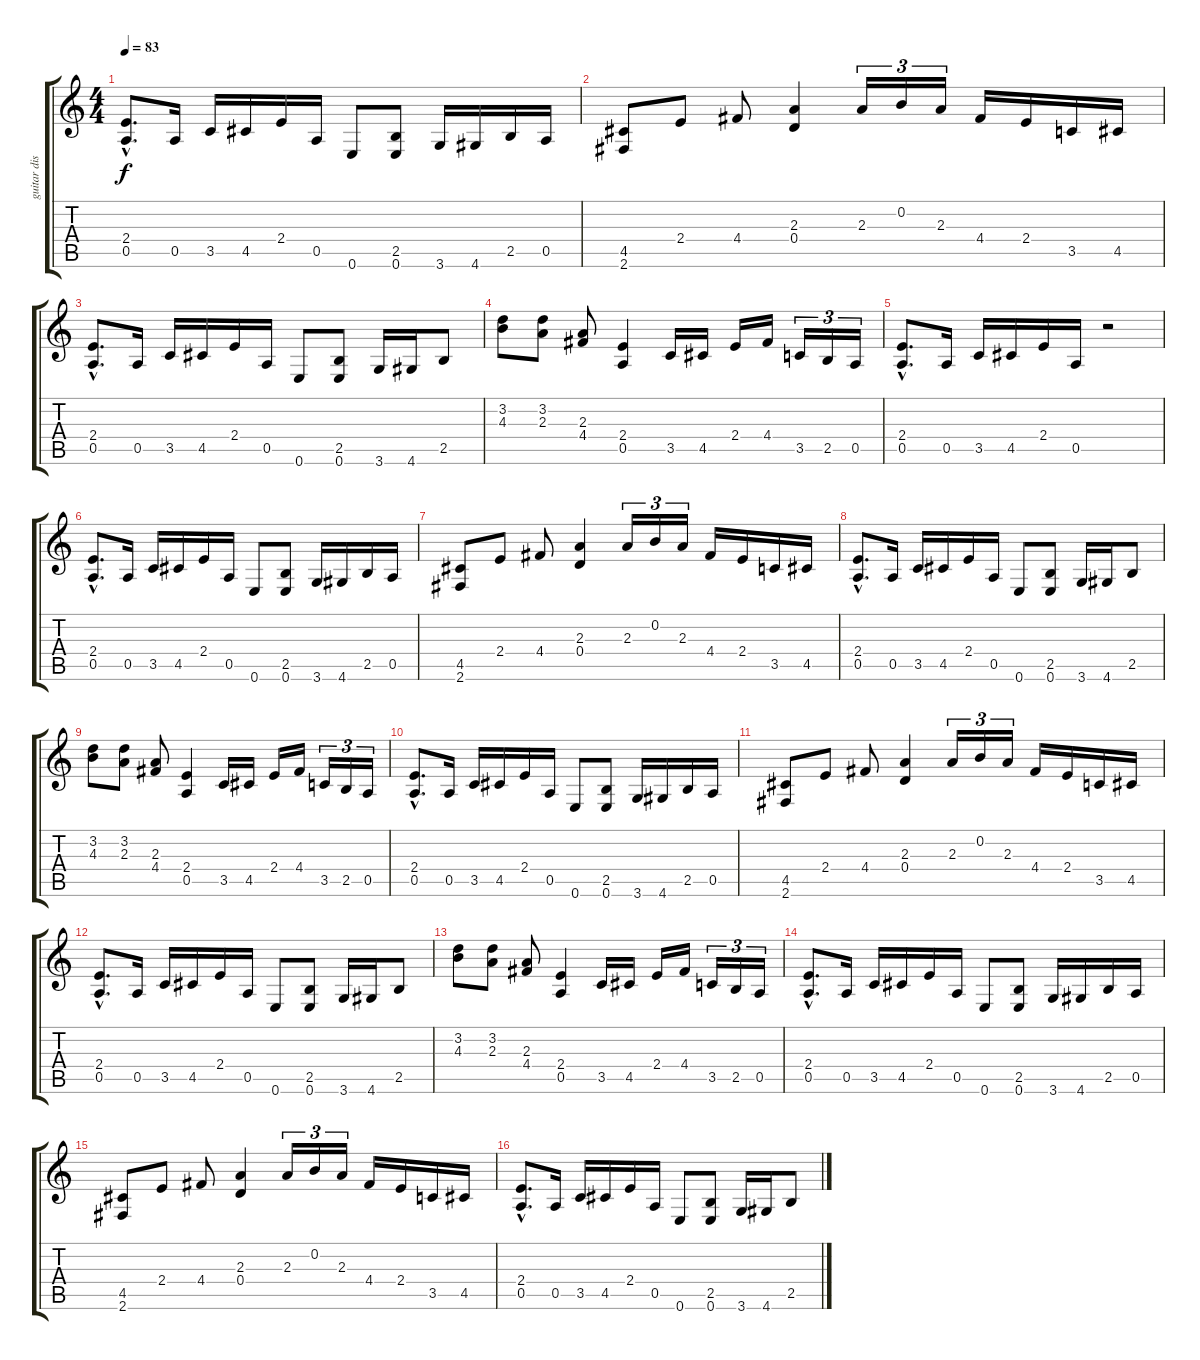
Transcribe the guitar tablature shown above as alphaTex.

\track ("guitar distr" "guitar dis") {instrument distortionguitar}
\staff {score tabs}
\tuning (E4 B3 G3 D3 A2 E2) {hide}
\ts (4 4)
\tempo 83
\clef g2
\ks c
(2.4{hac} 0.5{hac}).8{d dy f} 0.5.16 3.5.16 4.5.16 2.4.16 0.5.16 0.6.8 (2.5 0.6).8 3.6.16 4.6.16 2.5.16 0.5.16 |
(4.5 2.6).8 2.4.8 4.4.8 (2.3 0.4).4 2.3.16{tu (3 2)} 0.2.16{tu (3 2)} 2.3.16{tu (3 2)} 4.4.16 2.4.16 3.5.16 4.5.16 |
(2.4{hac} 0.5{hac}).8{d} 0.5.16 3.5.16 4.5.16 2.4.16 0.5.16 0.6.8 (2.5 0.6).8 3.6.16 4.6.16 2.5.8 |
(3.2 4.3).8 (3.2 2.3).8 (2.3 4.4).8 (2.4 0.5).4 3.5.16 4.5.16 2.4.16 4.4.16 3.5.16{tu (3 2)} 2.5.16{tu (3 2)} 0.5.16{tu (3 2)} |
(2.4{hac} 0.5{hac}).8{d} 0.5.16 3.5.16 4.5.16 2.4.16 0.5.16 r.2 |
(2.4{hac} 0.5{hac}).8{d} 0.5.16 3.5.16 4.5.16 2.4.16 0.5.16 0.6.8 (2.5 0.6).8 3.6.16 4.6.16 2.5.16 0.5.16 |
(4.5 2.6).8 2.4.8 4.4.8 (2.3 0.4).4 2.3.16{tu (3 2)} 0.2.16{tu (3 2)} 2.3.16{tu (3 2)} 4.4.16 2.4.16 3.5.16 4.5.16 |
(2.4{hac} 0.5{hac}).8{d} 0.5.16 3.5.16 4.5.16 2.4.16 0.5.16 0.6.8 (2.5 0.6).8 3.6.16 4.6.16 2.5.8 |
(3.2 4.3).8 (3.2 2.3).8 (2.3 4.4).8 (2.4 0.5).4 3.5.16 4.5.16 2.4.16 4.4.16 3.5.16{tu (3 2)} 2.5.16{tu (3 2)} 0.5.16{tu (3 2)} |
(2.4{hac} 0.5{hac}).8{d} 0.5.16 3.5.16 4.5.16 2.4.16 0.5.16 0.6.8 (2.5 0.6).8 3.6.16 4.6.16 2.5.16 0.5.16 |
(4.5 2.6).8 2.4.8 4.4.8 (2.3 0.4).4 2.3.16{tu (3 2)} 0.2.16{tu (3 2)} 2.3.16{tu (3 2)} 4.4.16 2.4.16 3.5.16 4.5.16 |
(2.4{hac} 0.5{hac}).8{d} 0.5.16 3.5.16 4.5.16 2.4.16 0.5.16 0.6.8 (2.5 0.6).8 3.6.16 4.6.16 2.5.8 |
(3.2 4.3).8 (3.2 2.3).8 (2.3 4.4).8 (2.4 0.5).4 3.5.16 4.5.16 2.4.16 4.4.16 3.5.16{tu (3 2)} 2.5.16{tu (3 2)} 0.5.16{tu (3 2)} |
(2.4{hac} 0.5{hac}).8{d} 0.5.16 3.5.16 4.5.16 2.4.16 0.5.16 0.6.8 (2.5 0.6).8 3.6.16 4.6.16 2.5.16 0.5.16 |
(4.5 2.6).8 2.4.8 4.4.8 (2.3 0.4).4 2.3.16{tu (3 2)} 0.2.16{tu (3 2)} 2.3.16{tu (3 2)} 4.4.16 2.4.16 3.5.16 4.5.16 |
(2.4{hac} 0.5{hac}).8{d} 0.5.16 3.5.16 4.5.16 2.4.16 0.5.16 0.6.8 (2.5 0.6).8 3.6.16 4.6.16 2.5.8
